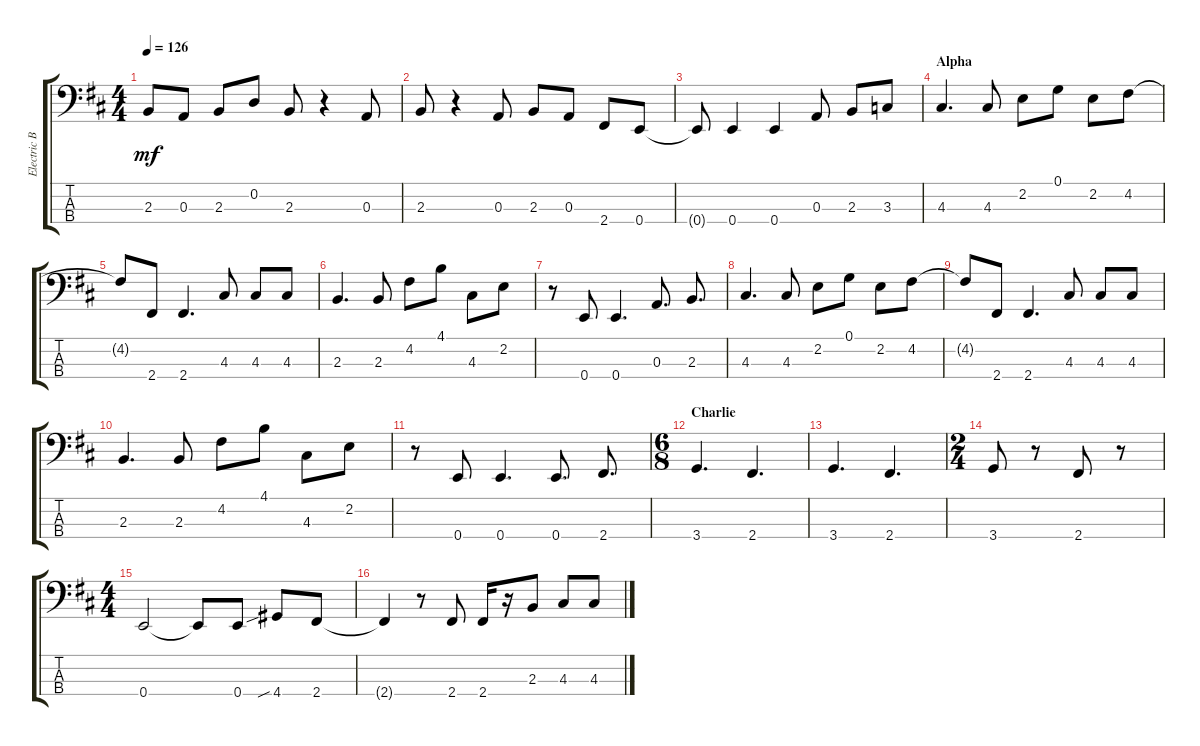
\track ("Electric Bass" "Electric B") {instrument electricbassfinger}
\staff {score tabs}
\tuning (G2 D2 A1 E1) {hide}
\ts (4 4)
\tempo 126
\clef f4
\ks bminor
2.3.8{dy mf} 0.3.8 2.3.8 0.2.8 2.3.8 r.4 0.3.8 |
2.3.8 r.4 0.3.8 2.3.8 0.3.8 2.4.8 0.4.8 |
0.4{t}.8 0.4.4 0.4.4 0.3.8 2.3.8 3.3.8 |
\section ("" "Alpha")
4.3.4{d} 4.3.8 2.2.8 0.1.8 2.2.8 4.2.8 |
4.2{t}.8 2.4.8 2.4.4{d} 4.3.8 4.3.8 4.3.8 |
2.3.4{d} 2.3.8 4.2.8 4.1.8 4.3.8 2.2.8 |
r.8 0.4.8 0.4.4{d} 0.3.8{d} 2.3.8{d} |
4.3.4{d} 4.3.8 2.2.8 0.1.8 2.2.8 4.2.8 |
4.2{t}.8 2.4.8 2.4.4{d} 4.3.8 4.3.8 4.3.8 |
2.3.4{d} 2.3.8 4.2.8 4.1.8 4.3.8 2.2.8 |
r.8 0.4.8 0.4.4{d} 0.4.8{d} 2.4.8{d} |
\ts (6 8)
\section ("" "Charlie")
3.4.4{d} 2.4.4{d} |
3.4.4{d} 2.4.4{d} |
\ts (2 4)
3.4.8 r.8 2.4.8 r.8 |
\ts (4 4)
0.4.2 0.4{t}.8 0.4.8 4.4{sib}.8 2.4.8 |
2.4{t}.4 r.8 2.4.8 2.4.16 r.16 2.3.8 4.3.8 4.3.8
